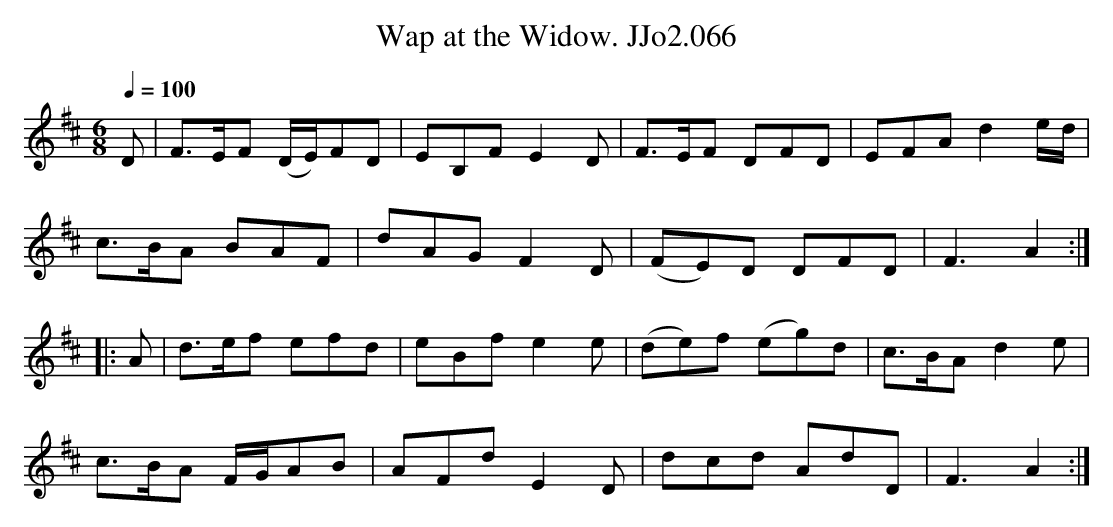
X:1
T:Wap at the Widow. JJo2.066
M:6/8
L:1/8
Q:1/4=100
K:D
D|F>EF (D/E/)FD|EB,FE2D|F>EF DFD|EFAd2e/d/|
c>BA BAF|dAGF2D|(FE)D DFD|F3A2:|
|:A|d>ef efd|eBfe2e|(de)f (eg)d|c>BAd2e|
c>BA F/G/AB|AFdE2D|dcd AdD|F3A2:|
